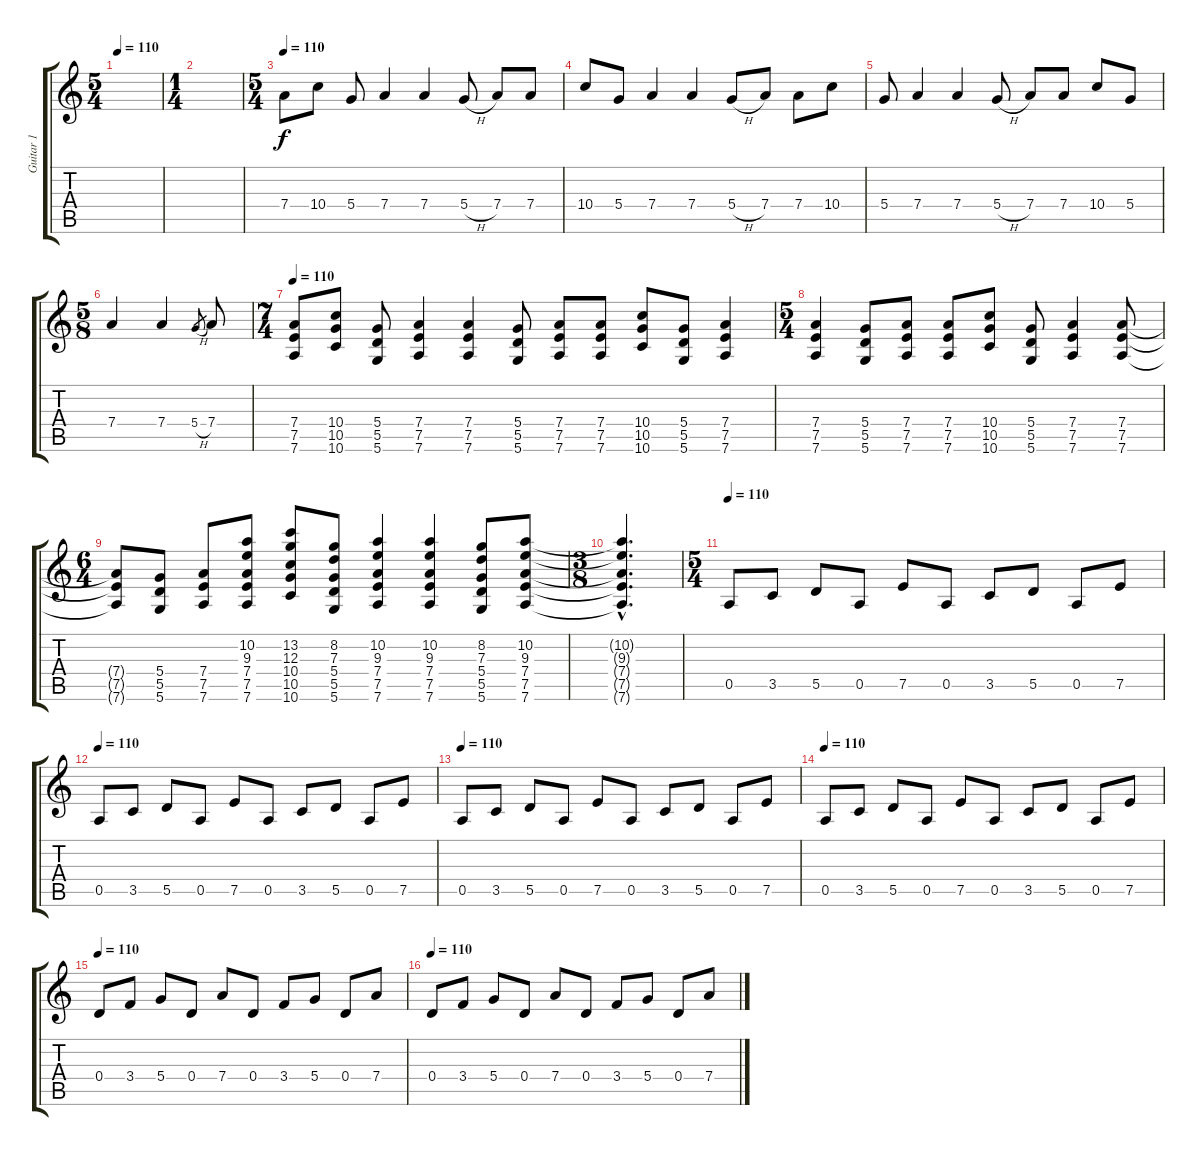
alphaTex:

\track ("Guitar 1" "Guitar 1") {instrument electricguitarmuted}
\staff {score tabs}
\tuning (E4 B3 G3 D3 A2 D2) {hide}
\ts (5 4)
\tempo 110
\clef g2
\ks c
|
\ts (1 4)
|
\ts (5 4)
\tempo 110
7.4.8{volume 13 instrument distortionguitar} 10.4.8 5.4.8 7.4.4 7.4.4 5.4{h}.8 7.4.8 7.4.8 |
10.4.8 5.4.8 7.4.4 7.4.4 5.4{h}.8 7.4.8 7.4.8 10.4.8 |
5.4.8 7.4.4 7.4.4 5.4{h}.8 7.4.8 7.4.8 10.4.8 5.4.8 |
\ts (5 8)
7.4.4 7.4.4 5.4{h}.8{gr} 7.4.8 |
\ts (7 4)
\tempo 110
(7.4 7.5 7.6).8{volume 13 instrument distortionguitar} (10.4 10.5 10.6).8 (5.4 5.5 5.6).8 (7.4 7.5 7.6).4 (7.4 7.5 7.6).4 (5.4 5.5 5.6).8 (7.4 7.5 7.6).8 (7.4 7.5 7.6).8 (10.4 10.5 10.6).8 (5.4 5.5 5.6).8 (7.4 7.5 7.6).4 |
\ts (5 4)
(7.4 7.5 7.6).4 (5.4 5.5 5.6).8 (7.4 7.5 7.6).8 (7.4 7.5 7.6).8 (10.4 10.5 10.6).8 (5.4 5.5 5.6).8 (7.4 7.5 7.6).4 (7.4 7.5 7.6).8 |
\ts (6 4)
(7.4{t} 7.5{t} 7.6{t}).8 (5.4 5.5 5.6).8 (7.4 7.5 7.6).8 (10.2 9.3 7.4 7.5 7.6).8 (13.2 12.3 10.4 10.5 10.6).8 (8.2 7.3 5.4 5.5 5.6).8 (10.2 9.3 7.4 7.5 7.6).4 (10.2 9.3 7.4 7.5 7.6).4 (8.2 7.3 5.4 5.5 5.6).8 (10.2 9.3 7.4 7.5 7.6).8 |
\ts (3 8)
(10.2{hac t} 9.3{hac t} 7.4{hac t} 7.5{hac t} 7.6{hac t}).4{d} |
\ts (5 4)
\tempo 110
0.5.8{volume 13 instrument distortionguitar} 3.5.8 5.5.8 0.5.8 7.5.8 0.5.8 3.5.8 5.5.8 0.5.8 7.5.8 |
\tempo 110
0.5.8{volume 13 instrument distortionguitar} 3.5.8 5.5.8 0.5.8 7.5.8 0.5.8 3.5.8 5.5.8 0.5.8 7.5.8 |
\tempo 110
0.5.8{volume 13 instrument distortionguitar} 3.5.8 5.5.8 0.5.8 7.5.8 0.5.8 3.5.8 5.5.8 0.5.8 7.5.8 |
\tempo 110
0.5.8{volume 13 instrument distortionguitar} 3.5.8 5.5.8 0.5.8 7.5.8 0.5.8 3.5.8 5.5.8 0.5.8 7.5.8 |
\tempo 110
0.4.8{volume 13 instrument distortionguitar} 3.4.8 5.4.8 0.4.8 7.4.8 0.4.8 3.4.8 5.4.8 0.4.8 7.4.8 |
\tempo 110
0.4.8{volume 13 instrument distortionguitar} 3.4.8 5.4.8 0.4.8 7.4.8 0.4.8 3.4.8 5.4.8 0.4.8 7.4.8
